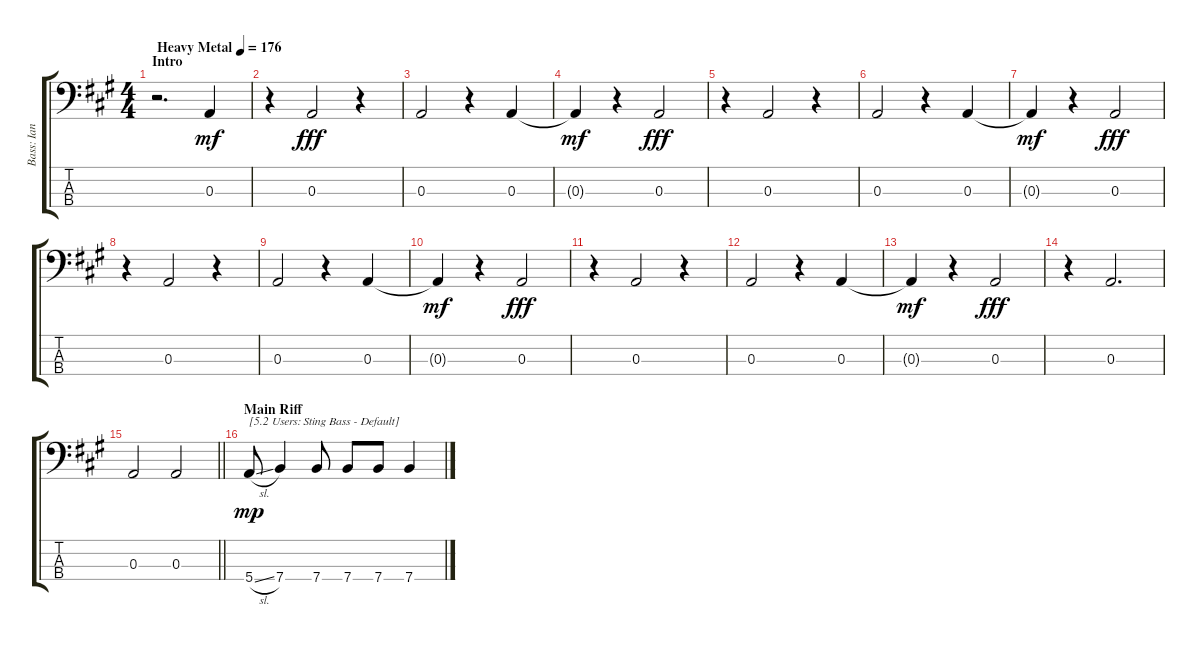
\track ("Bass: Ian" "Bass: Ian") {instrument electricbassfinger}
\staff {score tabs}
\tuning (G2 D2 A1 E1) {hide}
\ts (4 4)
\section ("" "Intro")
\tempo (176 "Heavy Metal")
\clef f4
\ks a
r.2{d dy mf instrument electricbassfinger} 0.3.4{instrument helicopter} |
r.4 0.3.2{dy fff} r.4 |
0.3.2 r.4 0.3.4 |
0.3{t}.4{dy mf} r.4 0.3.2{dy fff} |
r.4 0.3.2 r.4 |
0.3.2 r.4 0.3.4 |
0.3{t}.4{dy mf} r.4 0.3.2{dy fff} |
r.4 0.3.2 r.4 |
0.3.2 r.4 0.3.4 |
0.3{t}.4{dy mf} r.4 0.3.2{dy fff} |
r.4 0.3.2 r.4 |
0.3.2 r.4 0.3.4 |
0.3{t}.4{dy mf} r.4 0.3.2{dy fff} |
r.4 0.3.2{d} |
\barLineRight lightlight
0.3.2 0.3.2 |
\section ("" "Main Riff")
5.4{sl}.8{txt "[5.2 Users: Sting Bass - Default]" dy mp instrument electricbassfinger} 7.4.4 7.4.8 7.4.8 7.4.8 7.4.4
